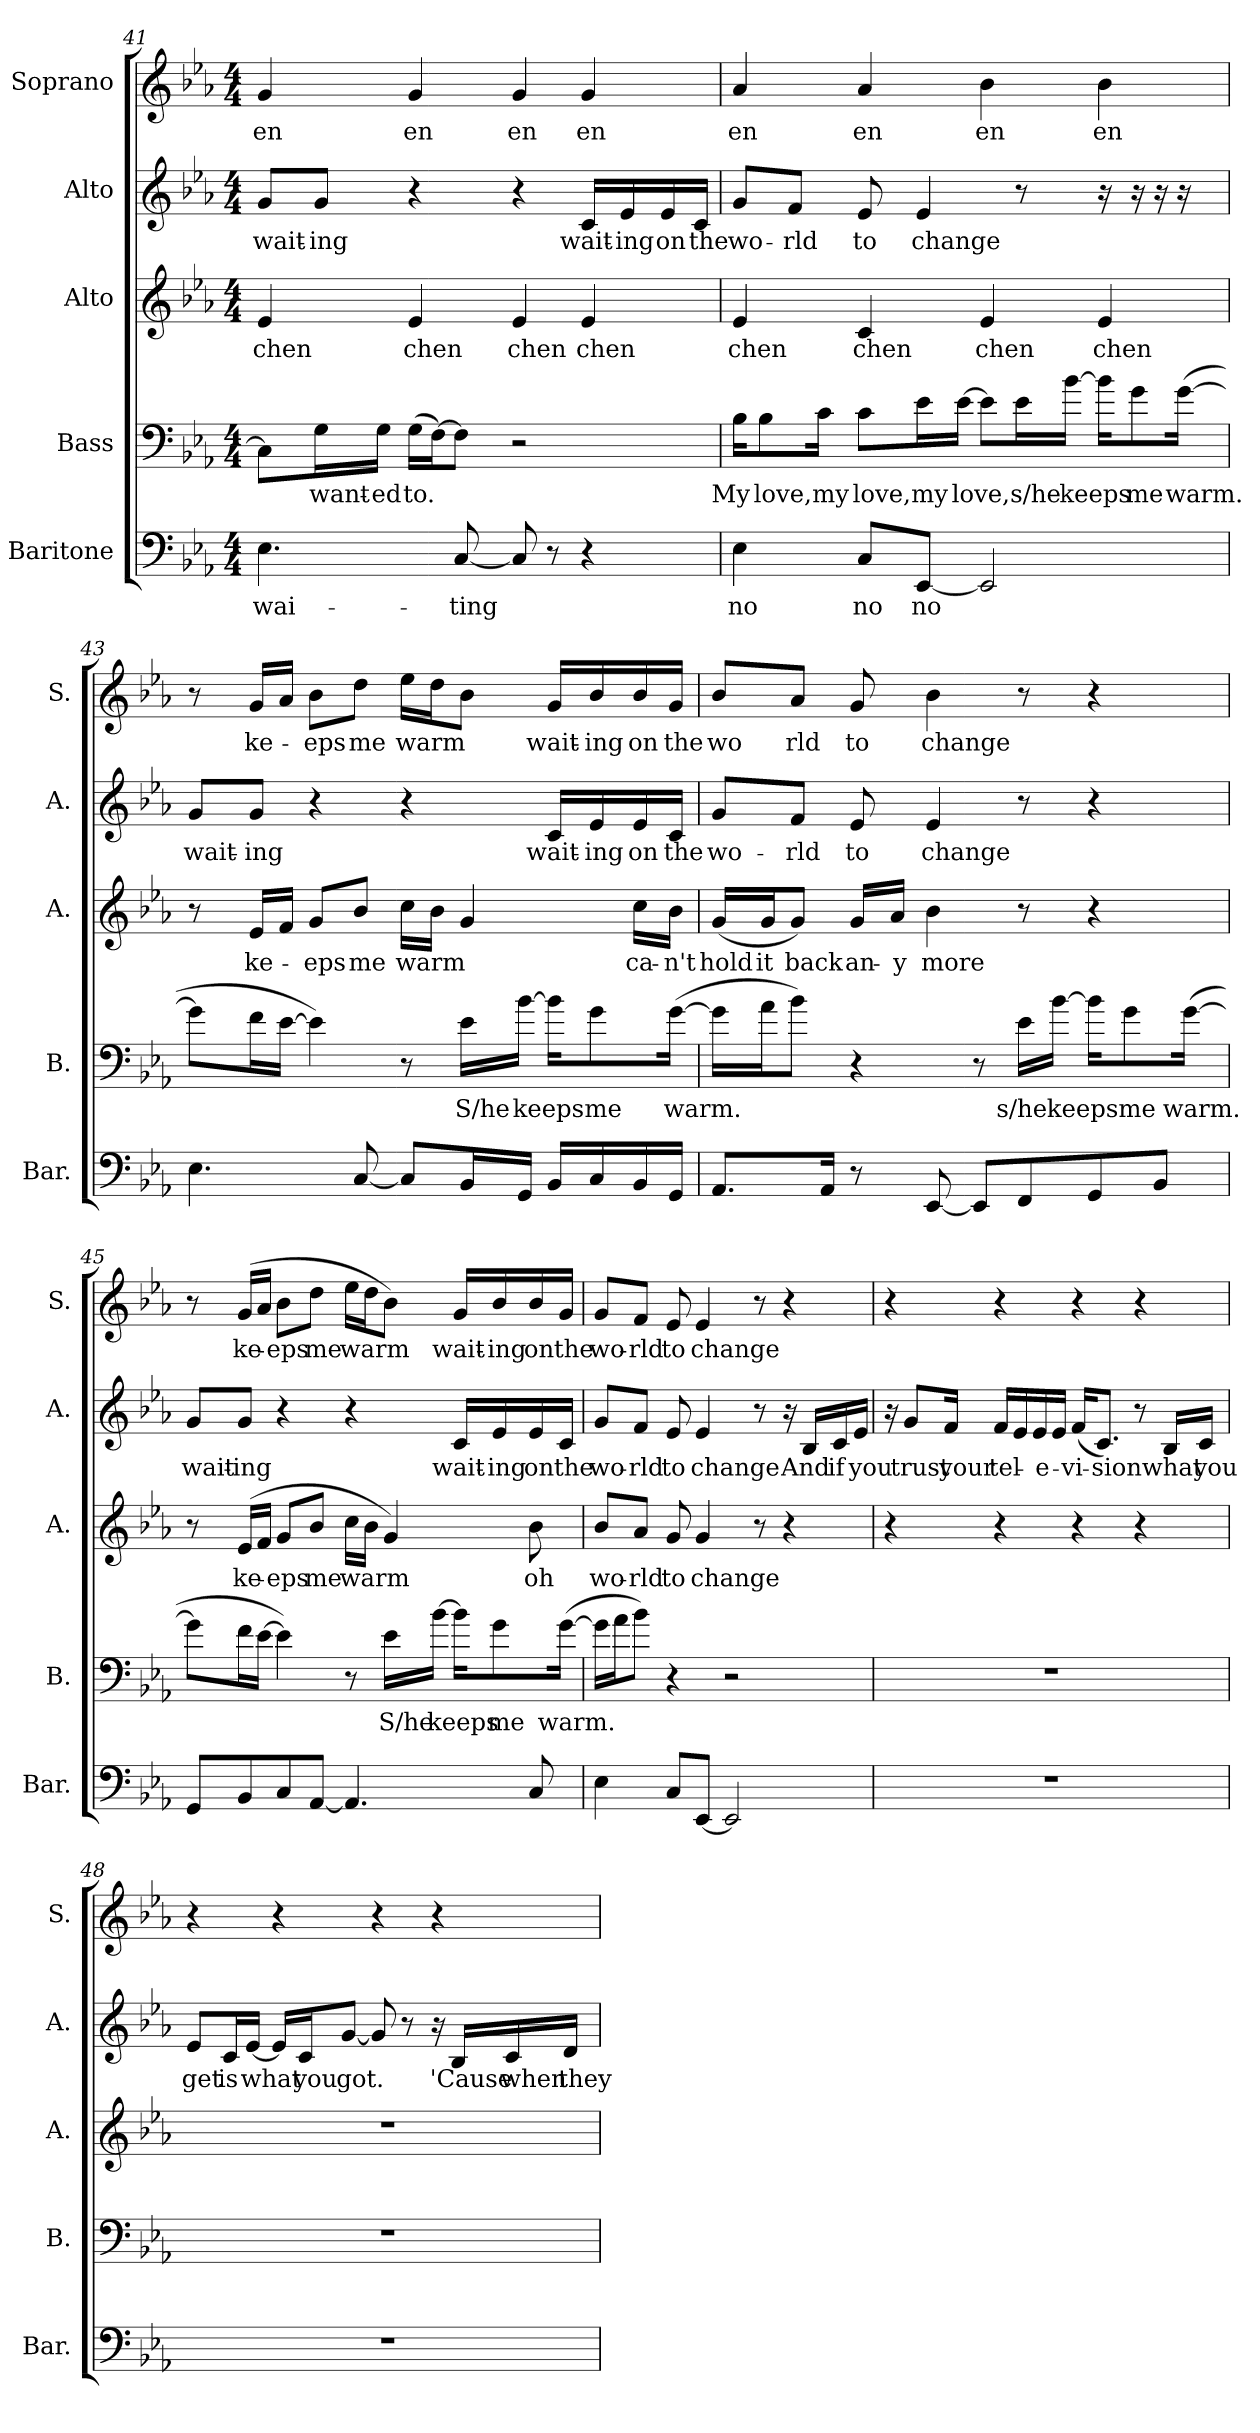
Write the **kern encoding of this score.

**kern	**text	**kern	**text	**kern	**text	**kern	**text	**kern	**text
*part5	*part5	*part4	*part4	*part3	*part3	*part2	*part2	*part1	*part1
*staff5	*staff5	*staff4	*staff4	*staff3	*staff3	*staff2	*staff2	*staff1	*staff1
*I"Baritone	*	*I"Bass	*	*I"Alto	*	*I"Alto	*	*I"Soprano	*
*I'Bar.	*	*I'B.	*	*I'A.	*	*I'A.	*	*I'S.	*
*clefF4	*	*clefF4	*	*clefG2	*	*clefG2	*	*clefG2	*
*k[b-e-a-]	*	*k[b-e-a-]	*	*k[b-e-a-]	*	*k[b-e-a-]	*	*k[b-e-a-]	*
*M4/4	*	*M4/4	*	*M4/4	*	*M4/4	*	*M4/4	*
=41	=41	=41	=41	=41	=41	=41	=41	=41	=41
4.E-\	wai-	8C\L]	.	4e-/	chen	8g/L	wait-	4g/	en
.	.	16G\L	want-	.	.	8g/J	-ing	.	.
.	.	16G\JJ	-ed	.	.	.	.	.	.
.	.	(16G\LL	to.	4e-/	chen	4r	.	4g/	en
.	.	[16F\J)	.	.	.	.	.	.	.
[8C/	-ting	8F\J]	.	.	.	.	.	.	.
8C/]	.	2r	.	4e-/	chen	4r	.	4g/	en
8r	.	.	.	.	.	.	.	.	.
4r	.	.	.	4e-/	chen	16c/LL	wait-	4g/	en
.	.	.	.	.	.	16e-/	-ing	.	.
.	.	.	.	.	.	16e-/	on	.	.
.	.	.	.	.	.	16c/JJ	the	.	.
!!LO:PB:g=z
=42	=42	=42	=42	=42	=42	=42	=42	=42	=42
4E-\	no	16B-\KL	My	4e-/	chen	8g/L	wo-	4a-/	en
.	.	8B-\	love,	.	.	.	.	.	.
.	.	.	.	.	.	8f/J	-rld	.	.
.	.	16c\Jk	my	.	.	.	.	.	.
8C/L	no	8c\L	love,	4c/	chen	8e-/	to	4a-/	en
[8EE-/J	no	16e-\L	my	.	.	4e-/	change	.	.
.	.	[16e-\JJ	love,	.	.	.	.	.	.
2EE-/]	.	8e-\L]	.	4e-/	chen	.	.	4b-\	en
.	.	16e-\L	s/he	.	.	8r	.	.	.
.	.	[16b-\JJ	keeps	.	.	.	.	.	.
.	.	16b-\KL]	.	4e-/	chen	16r	.	4b-\	en
.	.	8g\	me	.	.	16r	.	.	.
.	.	.	.	.	.	16r	.	.	.
.	.	([16g\Jk	warm.	.	.	16r	.	.	.
!!LO:LB:g=z
=43	=43	=43	=43	=43	=43	=43	=43	=43	=43
4.E-\	.	8g\L]	.	8r	.	8g/L	wait-	8r	.
.	.	16f\L	.	16e-/LL	ke-	8g/J	-ing	16g/LL	ke-
.	.	[16e-\JJ	.	16f/JJ	.	.	.	16a-/JJ	.
.	.	4e-\])	.	8g/L	-eps	4r	.	8b-\L	-eps
[8C/	.	.	.	8b-/J	me	.	.	8dd\J	me
8C/L]	.	8r	.	16cc\LL	warm	4r	.	16ee-\LL	warm
.	.	.	.	16b-\JJ	.	.	.	16dd\J	.
16BB-/L	.	16e-\LL	S/he	4g/	.	.	.	8b-\J	.
16GG/JJ	.	[16b-\JJ	keeps	.	.	.	.	.	.
16BB-/LL	.	16b-\KL]	.	.	.	16c/LL	wait-	16g/LL	wait-
16C/	.	8g\	me	.	.	16e-/	-ing	16b-/	-ing
16BB-/	.	.	.	16cc\LL	ca-	16e-/	on	16b-/	on
16GG/JJ	.	([16g\Jk	warm.	16b-\JJ	-n't	16c/JJ	the	16g/JJ	the
!!LO:PB:g=z
=44	=44	=44	=44	=44	=44	=44	=44	=44	=44
8.AA-/L	.	16g\LL]	.	(16g/LL	hold	8g/L	wo-	8b-/L	wo
.	.	16a-\J	.	16g/J	it	.	.	.	.
.	.	8b-\J)	.	8g/J)	back	8f/J	-rld	8a-/J	rld
16AA-/Jk	.	.	.	.	.	.	.	.	.
8r	.	4r	.	16g/LL	an-	8e-/	to	8g/	to
.	.	.	.	16a-/JJ	-y	.	.	.	.
[8EE-/	.	.	.	4b-\	more	4e-/	change	4b-\	change
8EE-/L]	.	8r	.	.	.	.	.	.	.
8FF/	.	16e-\LL	s/he	8r	.	8r	.	8r	.
.	.	[16b-\JJ	keeps	.	.	.	.	.	.
8GG/	.	16b-\KL]	.	4r	.	4r	.	4r	.
.	.	8g\	me	.	.	.	.	.	.
8BB-/J	.	.	.	.	.	.	.	.	.
.	.	([16g\Jk	warm.	.	.	.	.	.	.
!!LO:LB:g=z
=45	=45	=45	=45	=45	=45	=45	=45	=45	=45
8GG/L	.	8g\L]	.	8r	.	8g/L	wait-	8r	.
8BB-/	.	16f\L	.	(16e-/LL	ke-	8g/J	-ing	(16g/LL	ke-
.	.	[16e-\JJ	.	16f/JJ	.	.	.	16a-/JJ	.
8C/	.	4e-\])	.	8g/L	-eps	4r	.	8b-\L	-eps
[8AA-/J	.	.	.	8b-/J	me	.	.	8dd\J	me
4.AA-/]	.	8r	.	16cc\LL	warm	4r	.	16ee-\LL	warm
.	.	.	.	16b-\JJ	.	.	.	16dd\J	.
.	.	16e-\LL	S/he	4g/)	.	.	.	8b-\J)	.
.	.	[16b-\JJ	keeps	.	.	.	.	.	.
.	.	16b-\KL]	.	.	.	16c/LL	wait-	16g/LL	wait-
.	.	8g\	me	.	.	16e-/	-ing	16b-/	-ing
8C/	.	.	.	8b-\	oh	16e-/	on	16b-/	on
.	.	([16g\Jk	warm.	.	.	16c/JJ	the	16g/JJ	the
!!LO:PB:g=z
=46	=46	=46	=46	=46	=46	=46	=46	=46	=46
4E-\	.	16g\LL]	.	8b-/L	wo-	8g/L	wo-	8g/L	wo-
.	.	16a-\J	.	.	.	.	.	.	.
.	.	8b-\J)	.	8a-/J	-rld	8f/J	-rld	8f/J	-rld
8C/L	.	4r	.	8g/	to	8e-/	to	8e-/	to
[8EE-/J	.	.	.	4g/	change	4e-/	change	4e-/	change
2EE-/]	.	2r	.	.	.	.	.	.	.
.	.	.	.	8r	.	8r	.	8r	.
.	.	.	.	4r	.	16r	.	4r	.
.	.	.	.	.	.	16B-/LL	And	.	.
.	.	.	.	.	.	16c/	if	.	.
.	.	.	.	.	.	16e-/JJ	you	.	.
=47	=47	=47	=47	=47	=47	=47	=47	=47	=47
1r	.	1r	.	4r	.	16r	.	4r	.
.	.	.	.	.	.	8g/L	trust	.	.
.	.	.	.	.	.	16f/Jk	your	.	.
.	.	.	.	4r	.	16f/LL	tel-	4r	.
.	.	.	.	.	.	16e-/	.	.	.
.	.	.	.	.	.	16e-/	-e-	.	.
.	.	.	.	.	.	16e-/JJ	.	.	.
.	.	.	.	4r	.	(16f/KL	-vi-	4r	.
.	.	.	.	.	.	8.c/J)	-sion	.	.
.	.	.	.	4r	.	8r	.	4r	.
.	.	.	.	.	.	16B-/LL	what	.	.
.	.	.	.	.	.	16c/JJ	you	.	.
!!LO:LB:g=z
=48	=48	=48	=48	=48	=48	=48	=48	=48	=48
1r	.	1r	.	1r	.	8e-/L	get	4r	.
.	.	.	.	.	.	16c/L	is	.	.
.	.	.	.	.	.	[16e-/JJ	what	.	.
.	.	.	.	.	.	16e-/LL]	.	4r	.
.	.	.	.	.	.	16c/J	you	.	.
.	.	.	.	.	.	[8g/J	got.	.	.
.	.	.	.	.	.	8g/]	.	4r	.
.	.	.	.	.	.	8r	.	.	.
.	.	.	.	.	.	16r	.	4r	.
.	.	.	.	.	.	16B-/LL	'Cause	.	.
.	.	.	.	.	.	16c/	when	.	.
.	.	.	.	.	.	16d/JJ	they	.	.
=	=	=	=	=	=	=	=	=	=
*-	*-	*-	*-	*-	*-	*-	*-	*-	*-
